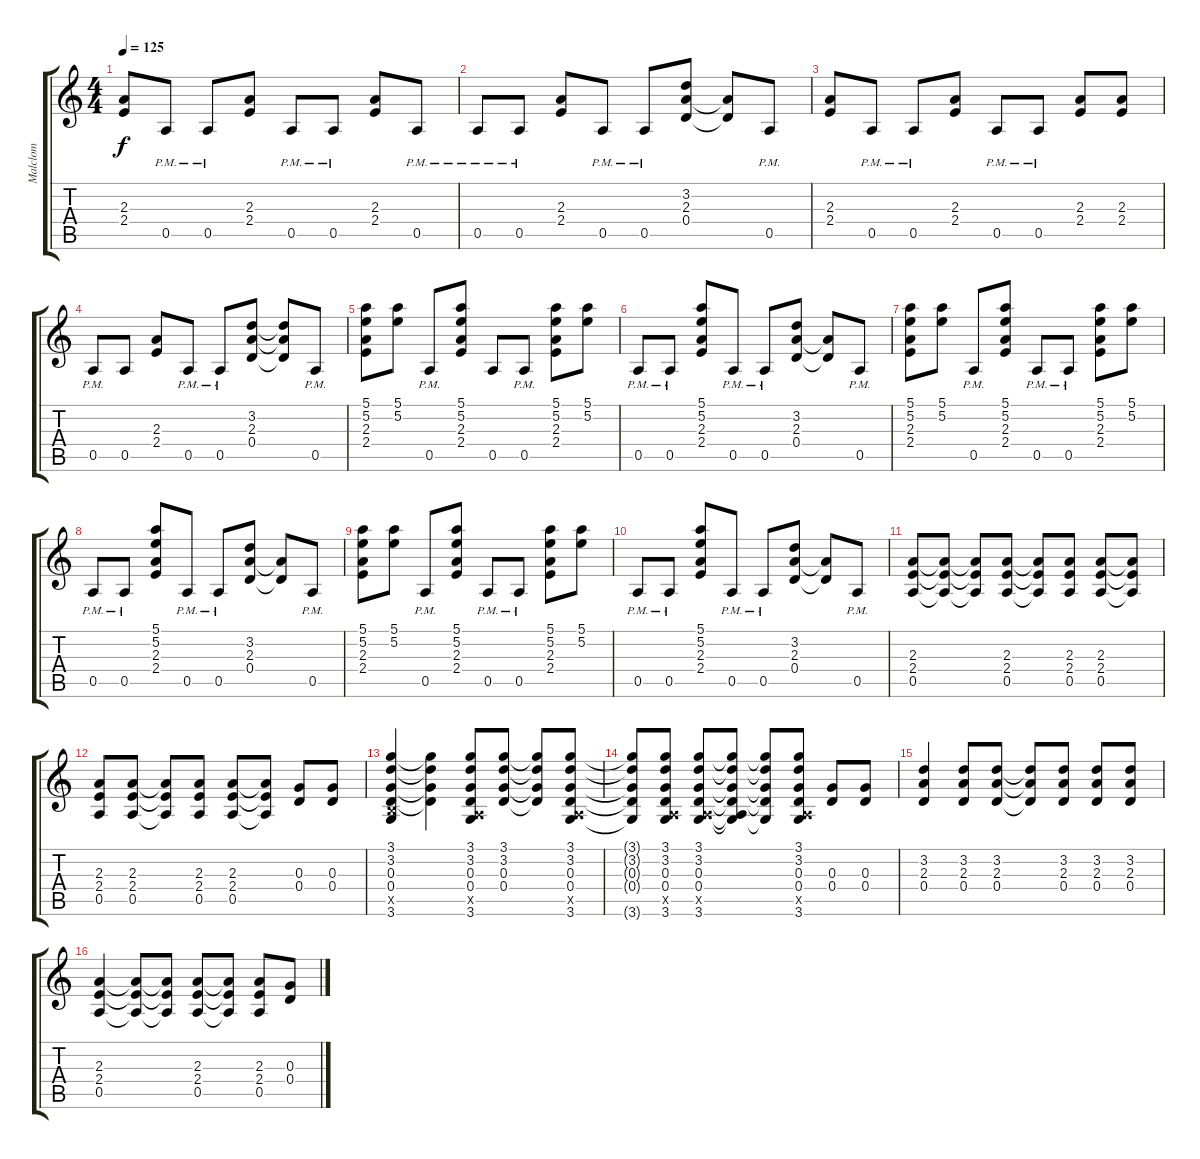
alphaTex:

\track ("Malclom" "Malclom") {instrument distortionguitar}
\staff {score tabs}
\tuning (E4 B3 G3 D3 A2 E2) {hide}
\ts (4 4)
\tempo 125
\clef g2
\ks c
(2.3 2.4).8{dy f} 0.5{pm}.8 0.5{pm}.8 (2.3 2.4).8 0.5{pm}.8 0.5{pm}.8 (2.3 2.4).8 0.5{pm}.8 |
0.5{pm}.8 0.5{pm}.8 (2.3 2.4).8 0.5{pm}.8 0.5{pm}.8 (3.2 2.3 0.4).8 (2.3{t} 0.4{t}).8 0.5{pm}.8 |
(2.3 2.4).8 0.5{pm}.8 0.5{pm}.8 (2.3 2.4).8 0.5{pm}.8 0.5{pm}.8 (2.3 2.4).8 (2.3 2.4).8 |
0.5{pm}.8 0.5.8 (2.3 2.4).8 0.5{pm}.8 0.5{pm}.8 (3.2 2.3 0.4).8 (3.2{t} 2.3{t} 0.4{t}).8 0.5{pm}.8 |
(5.1 5.2 2.3 2.4).8 (5.1 5.2).8 0.5{pm}.8 (5.1 5.2 2.3 2.4).8 0.5.8 0.5{pm}.8 (5.1 5.2 2.3 2.4).8 (5.1 5.2).8 |
0.5{pm}.8 0.5{pm}.8 (5.1 5.2 2.3 2.4).8 0.5{pm}.8 0.5{pm}.8 (3.2 2.3 0.4).8 (2.3{t} 0.4{t}).8 0.5{pm}.8 |
(5.1 5.2 2.3 2.4).8 (5.1 5.2).8 0.5{pm}.8 (5.1 5.2 2.3 2.4).8 0.5{pm}.8 0.5{pm}.8 (5.1 5.2 2.3 2.4).8 (5.1 5.2).8 |
0.5{pm}.8 0.5{pm}.8 (5.1 5.2 2.3 2.4).8 0.5{pm}.8 0.5{pm}.8 (3.2 2.3 0.4).8 (2.3{t} 0.4{t}).8 0.5{pm}.8 |
(5.1 5.2 2.3 2.4).8 (5.1 5.2).8 0.5{pm}.8 (5.1 5.2 2.3 2.4).8 0.5{pm}.8 0.5{pm}.8 (5.1 5.2 2.3 2.4).8 (5.1 5.2).8 |
0.5{pm}.8 0.5{pm}.8 (5.1 5.2 2.3 2.4).8 0.5{pm}.8 0.5{pm}.8 (3.2 2.3 0.4).8 (2.3{t} 0.4{t}).8 0.5{pm}.8 |
(2.3 2.4 0.5).8 (2.3{t} 2.4{t} 0.5{t}).8 (2.3{t} 2.4{t} 0.5{t}).8 (2.3 2.4 0.5).8 (2.3{t} 2.4{t} 0.5{t}).8 (2.3 2.4 0.5).8 (2.3 2.4 0.5).8 (2.3{t} 2.4{t} 0.5{t}).8 |
(2.3 2.4 0.5).8 (2.3 2.4 0.5).8 (2.3{t} 2.4{t} 0.5{t}).8 (2.3 2.4 0.5).8 (2.3 2.4 0.5).8 (2.3{t} 2.4{t} 0.5{t}).8 (0.3 0.4).8 (0.3 0.4).8 |
(3.1 3.2 0.3 0.4 2.5{x} 3.6).4 (3.1{t} 3.2{t} 0.3{t} 0.4{t}).4 (3.1 3.2 0.3 0.4 0.5{x} 3.6).8 (3.1 3.2 0.3 0.4).8 (3.1{t} 3.2{t} 0.3{t} 0.4{t}).8 (3.1 3.2 0.3 0.4 0.5{x} 3.6).8 |
(3.1{t} 3.2{t} 0.3{t} 0.4{t} 3.6{t}).8 (3.1 3.2 0.3 0.4 0.5{x} 3.6).8 (3.1 3.2 0.3 0.4 0.5{x} 3.6).8 (3.1{t} 3.2{t} 0.3{t} 0.4{t} 0.5{t} 3.6{t}).8 (3.1{t} 3.2{t} 0.3{t} 0.4{t} 3.6{t}).8 (3.1 3.2 0.3 0.4 0.5{x} 3.6).8 (0.3 0.4).8 (0.3 0.4).8 |
(3.2 2.3 0.4).4 (3.2 2.3 0.4).8 (3.2 2.3 0.4).8 (3.2{t} 2.3{t} 0.4{t}).8 (3.2 2.3 0.4).8 (3.2 2.3 0.4).8 (3.2 2.3 0.4).8 |
(2.3 2.4 0.5).4 (2.3{t} 2.4{t} 0.5{t}).8 (2.3{t} 2.4{t} 0.5{t}).8 (2.3 2.4 0.5).8 (2.3{t} 2.4{t} 0.5{t}).8 (2.3 2.4 0.5).8 (0.3 0.4).8
